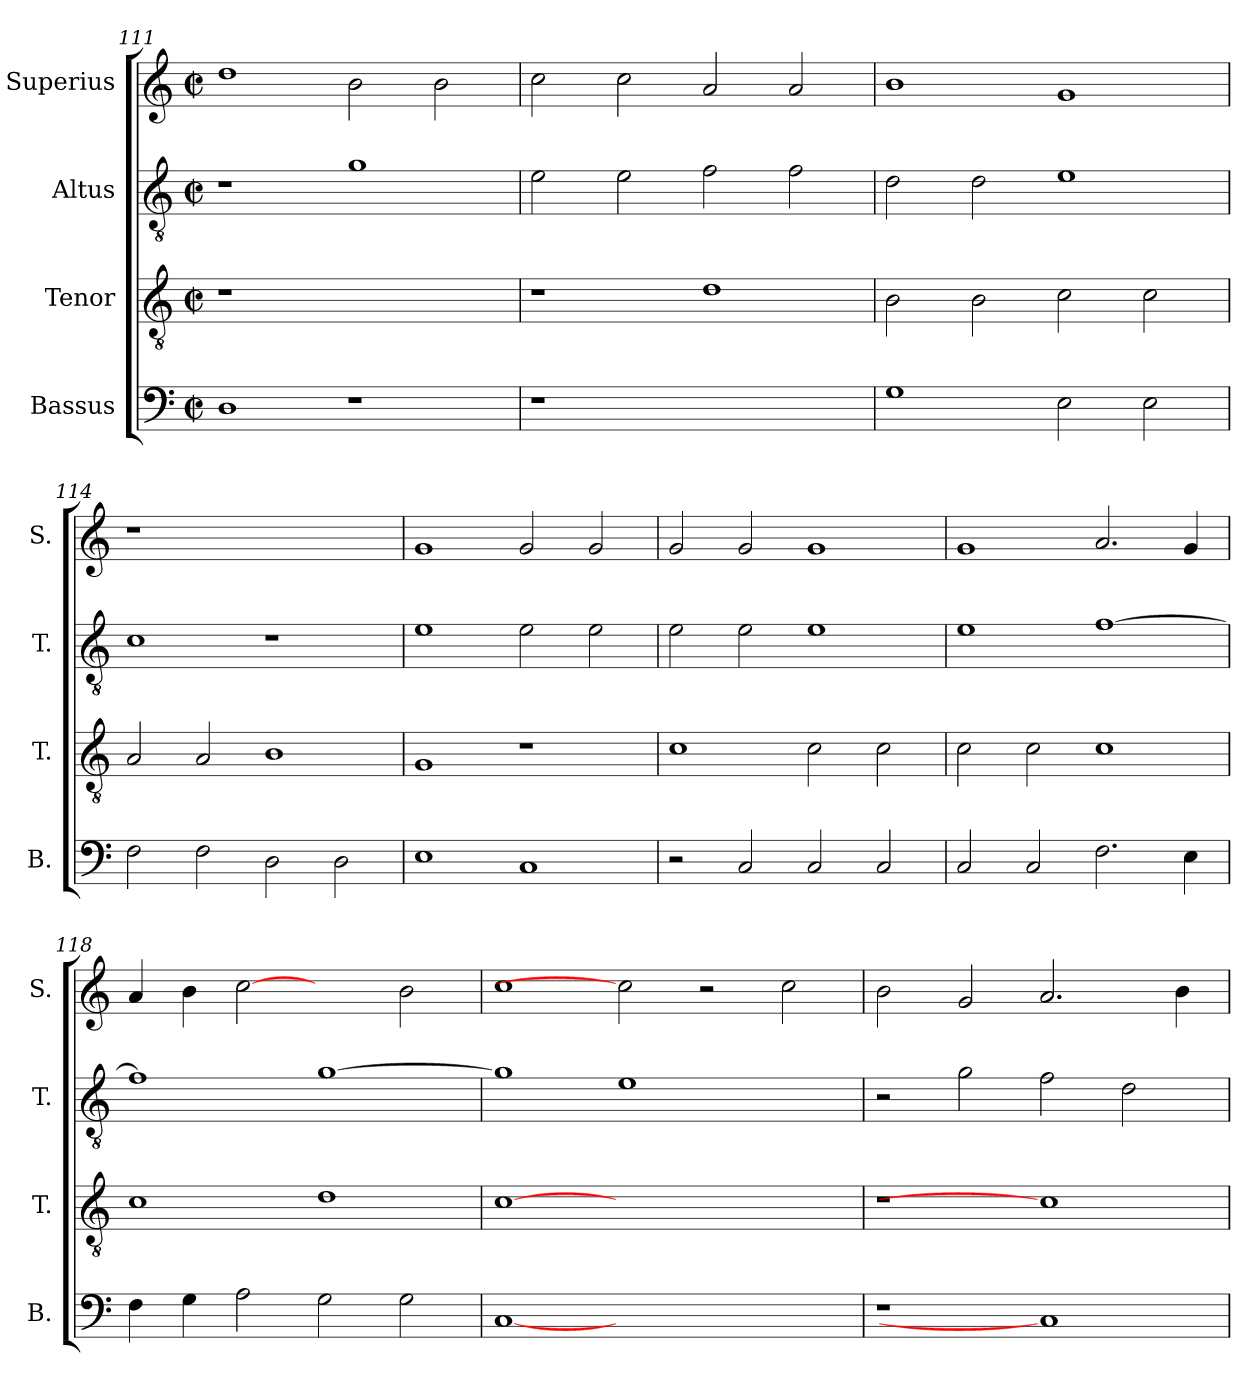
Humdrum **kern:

**kern	**kern	**kern	**kern
*part4	*part3	*part2	*part1
*staff4	*staff3	*staff2	*staff1
*I"Bassus	*I"Tenor	*I"Altus	*I"Superius
*I'B.	*I'T.	*I'T.	*I'S.
*clefF4	*clefGv2	*clefGv2	*clefG2
*	*ITrd7c12	*ITrd7c12	*
*k[]	*k[]	*k[]	*k[]
*C:	*C:	*C:	*C:
*M2/2	*M2/2	*M2/2	*M2/2
*met(c|)	*met(c|)	*met(c|)	*met(c|)
=111	=111	=111	=111
!	!LO:N:vis=1	!	!
1Di	1r	1r	1ddi
1r	1ryy	1Gi	2bi\
.	.	.	2bi\
=112	=112	=112	=112
!LO:N:vis=1	!	!	!
1r	1r	2Ei\	2cci\
.	.	2Ei\	2cci\
1ryy	1Di	2Fi\	2ai/
.	.	2Fi\	2ai/
!!LO:LB:g=z
=113	=113	=113	=113
1Gi	2BBi\	2Di\	1bi
.	2BBi\	2Di\	.
2Ei\	2Ci\	1Ei	1gi
2Ei\	2Ci\	.	.
=114	=114	=114	=114
!	!	!	!LO:N:vis=1
2Fi\	2AAi/	1Ci	1r
2Fi\	2AAi/	.	.
2Di\	1BBi	1r	1ryy
2Di\	.	.	.
=115	=115	=115	=115
1Ei	1GGi	1Ei	1gi
1Ci	1r	2Ei\	2gi/
.	.	2Ei\	2gi/
=116	=116	=116	=116
2r	1Ci	2Ei\	2gi/
2Ci/	.	2Ei\	2gi/
2Ci/	2Ci\	1Ei	1gi
2Ci/	2Ci\	.	.
=117	=117	=117	=117
2Ci/	2Ci\	1Ei	1gi
2Ci/	2Ci\	.	.
2.Fi\	1Ci	[>1Fi	2.ai/
4Ei\	.	.	4gi/
!!LO:PB:g=z
=118	=118	=118	=118
4Fi\	1Ci	1Fi]	4ai/
4Gi\	.	.	4bi\
2Ai\	.	.	[2cci
2Gi\	1Di	[>1Gi	2ryy
2Gi\	.	.	2bi\
=119	=119	=119	=119
[1Ci	[1Ci	1Gi]	1cci
1.ryy	1.ryy	1Ei	2cci]
.	.	.	2r
.	.	2ryy	2cci\
=120	=120	=120	=120
!LO:N:vis=1	!LO:N:vis=1	!	!
1r	1r	2r	2bi\
.	.	2Gi\	2gi/
1Ci]	1Ci]	2Fi\	2.ai/
.	.	2Di\	.
.	.	.	4bi\
=	=	=	=
*-	*-	*-	*-
